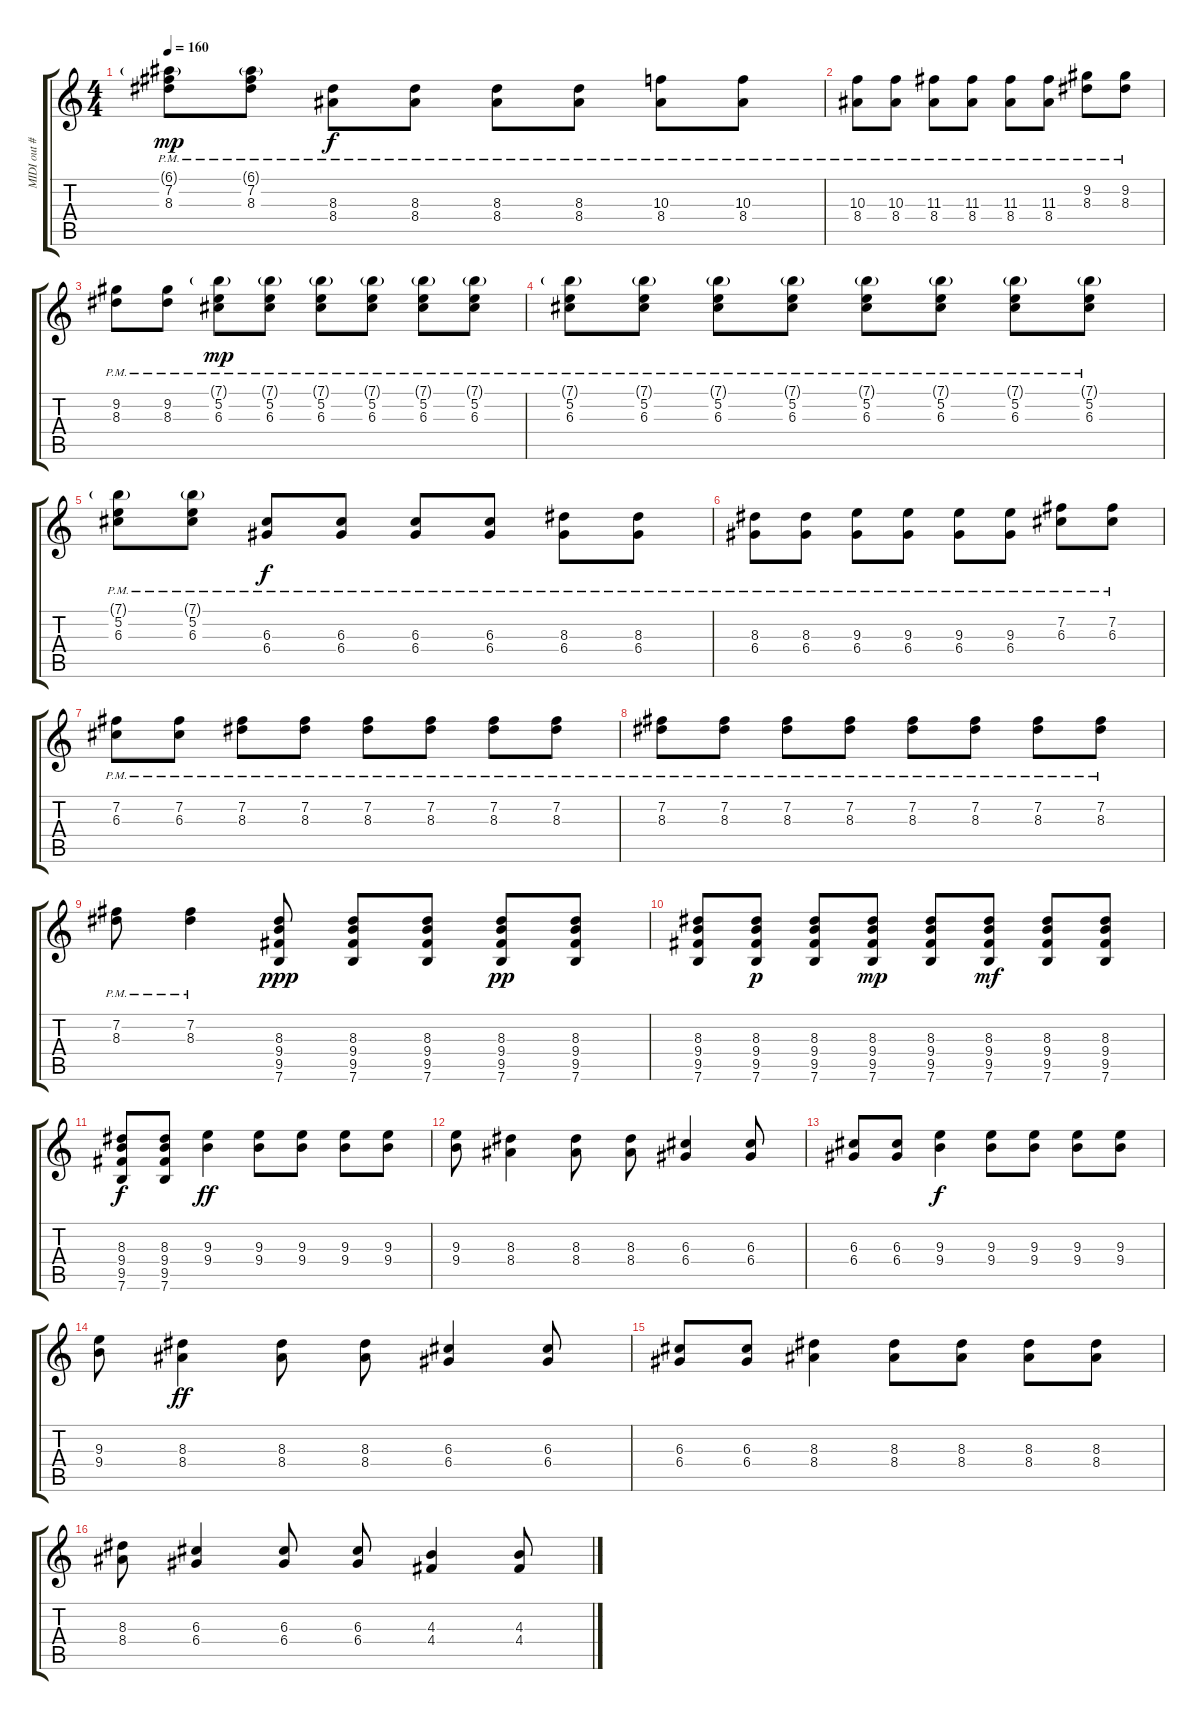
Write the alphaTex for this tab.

\track ("MIDI out #2" "MIDI out #") {instrument overdrivenguitar}
\staff {score tabs}
\tuning (E4 B3 G3 D3 A2 E2) {hide}
\ts (4 4)
\tempo 160
\clef g2
\ks c
(6.1{g pm} 7.2{pm} 8.3{pm}).8{dy mp} (6.1{g pm} 7.2{pm} 8.3{pm}).8 (8.3{pm} 8.4{pm}).8{dy f} (8.3{pm} 8.4{pm}).8 (8.3{pm} 8.4{pm}).8 (8.3{pm} 8.4{pm}).8 (10.3{pm} 8.4{pm}).8 (10.3{pm} 8.4{pm}).8 |
(10.3{pm} 8.4{pm}).8 (10.3{pm} 8.4{pm}).8 (11.3{pm} 8.4{pm}).8 (11.3{pm} 8.4{pm}).8 (11.3{pm} 8.4{pm}).8 (11.3{pm} 8.4{pm}).8 (9.2{pm} 8.3{pm}).8 (9.2{pm} 8.3{pm}).8 |
(9.2{pm} 8.3{pm}).8 (9.2{pm} 8.3{pm}).8 (7.1{g pm} 5.2{pm} 6.3{pm}).8{dy mp} (7.1{g pm} 5.2{pm} 6.3{pm}).8 (7.1{g pm} 5.2{pm} 6.3{pm}).8 (7.1{g pm} 5.2{pm} 6.3{pm}).8 (7.1{g pm} 5.2{pm} 6.3{pm}).8 (7.1{g pm} 5.2{pm} 6.3{pm}).8 |
(7.1{g pm} 5.2{pm} 6.3{pm}).8 (7.1{g pm} 5.2{pm} 6.3{pm}).8 (7.1{g pm} 5.2{pm} 6.3{pm}).8 (7.1{g pm} 5.2{pm} 6.3{pm}).8 (7.1{g pm} 5.2{pm} 6.3{pm}).8 (7.1{g pm} 5.2{pm} 6.3{pm}).8 (7.1{g pm} 5.2{pm} 6.3{pm}).8 (7.1{g pm} 5.2{pm} 6.3{pm}).8 |
(7.1{g pm} 5.2{pm} 6.3{pm}).8 (7.1{g pm} 5.2{pm} 6.3{pm}).8 (6.3{pm} 6.4{pm}).8{dy f} (6.3{pm} 6.4{pm}).8 (6.3{pm} 6.4{pm}).8 (6.3{pm} 6.4{pm}).8 (8.3{pm} 6.4{pm}).8 (8.3{pm} 6.4{pm}).8 |
(8.3{pm} 6.4{pm}).8 (8.3{pm} 6.4{pm}).8 (9.3{pm} 6.4{pm}).8 (9.3{pm} 6.4{pm}).8 (9.3{pm} 6.4{pm}).8 (9.3{pm} 6.4{pm}).8 (7.2{pm} 6.3{pm}).8 (7.2{pm} 6.3{pm}).8 |
(7.2{pm} 6.3{pm}).8 (7.2{pm} 6.3{pm}).8 (7.2{pm} 8.3{pm}).8 (7.2{pm} 8.3{pm}).8 (7.2{pm} 8.3{pm}).8 (7.2{pm} 8.3{pm}).8 (7.2{pm} 8.3{pm}).8 (7.2{pm} 8.3{pm}).8 |
(7.2{pm} 8.3{pm}).8 (7.2{pm} 8.3{pm}).8 (7.2{pm} 8.3{pm}).8 (7.2{pm} 8.3{pm}).8 (7.2{pm} 8.3{pm}).8 (7.2{pm} 8.3{pm}).8 (7.2{pm} 8.3{pm}).8 (7.2{pm} 8.3{pm}).8 |
(7.2{pm} 8.3{pm}).8 (7.2{pm} 8.3{pm}).4 (8.3 9.4 9.5 7.6).8{dy ppp} (8.3 9.4 9.5 7.6).8 (8.3 9.4 9.5 7.6).8 (8.3 9.4 9.5 7.6).8{dy pp} (8.3 9.4 9.5 7.6).8 |
(8.3 9.4 9.5 7.6).8 (8.3 9.4 9.5 7.6).8{dy p} (8.3 9.4 9.5 7.6).8 (8.3 9.4 9.5 7.6).8{dy mp} (8.3 9.4 9.5 7.6).8 (8.3 9.4 9.5 7.6).8{dy mf} (8.3 9.4 9.5 7.6).8 (8.3 9.4 9.5 7.6).8 |
(8.3 9.4 9.5 7.6).8{dy f} (8.3 9.4 9.5 7.6).8 (9.3 9.4).4{dy ff} (9.3 9.4).8 (9.3 9.4).8 (9.3 9.4).8 (9.3 9.4).8 |
(9.3 9.4).8 (8.3 8.4).4 (8.3 8.4).8 (8.3 8.4).8 (6.3 6.4).4 (6.3 6.4).8 |
(6.3 6.4).8 (6.3 6.4).8 (9.3 9.4).4{dy f} (9.3 9.4).8 (9.3 9.4).8 (9.3 9.4).8 (9.3 9.4).8 |
(9.3 9.4).8 (8.3 8.4).4{dy ff} (8.3 8.4).8 (8.3 8.4).8 (6.3 6.4).4 (6.3 6.4).8 |
(6.3 6.4).8 (6.3 6.4).8 (8.3 8.4).4 (8.3 8.4).8 (8.3 8.4).8 (8.3 8.4).8 (8.3 8.4).8 |
(8.3 8.4).8 (6.3 6.4).4 (6.3 6.4).8 (6.3 6.4).8 (4.3 4.4).4 (4.3 4.4).8
